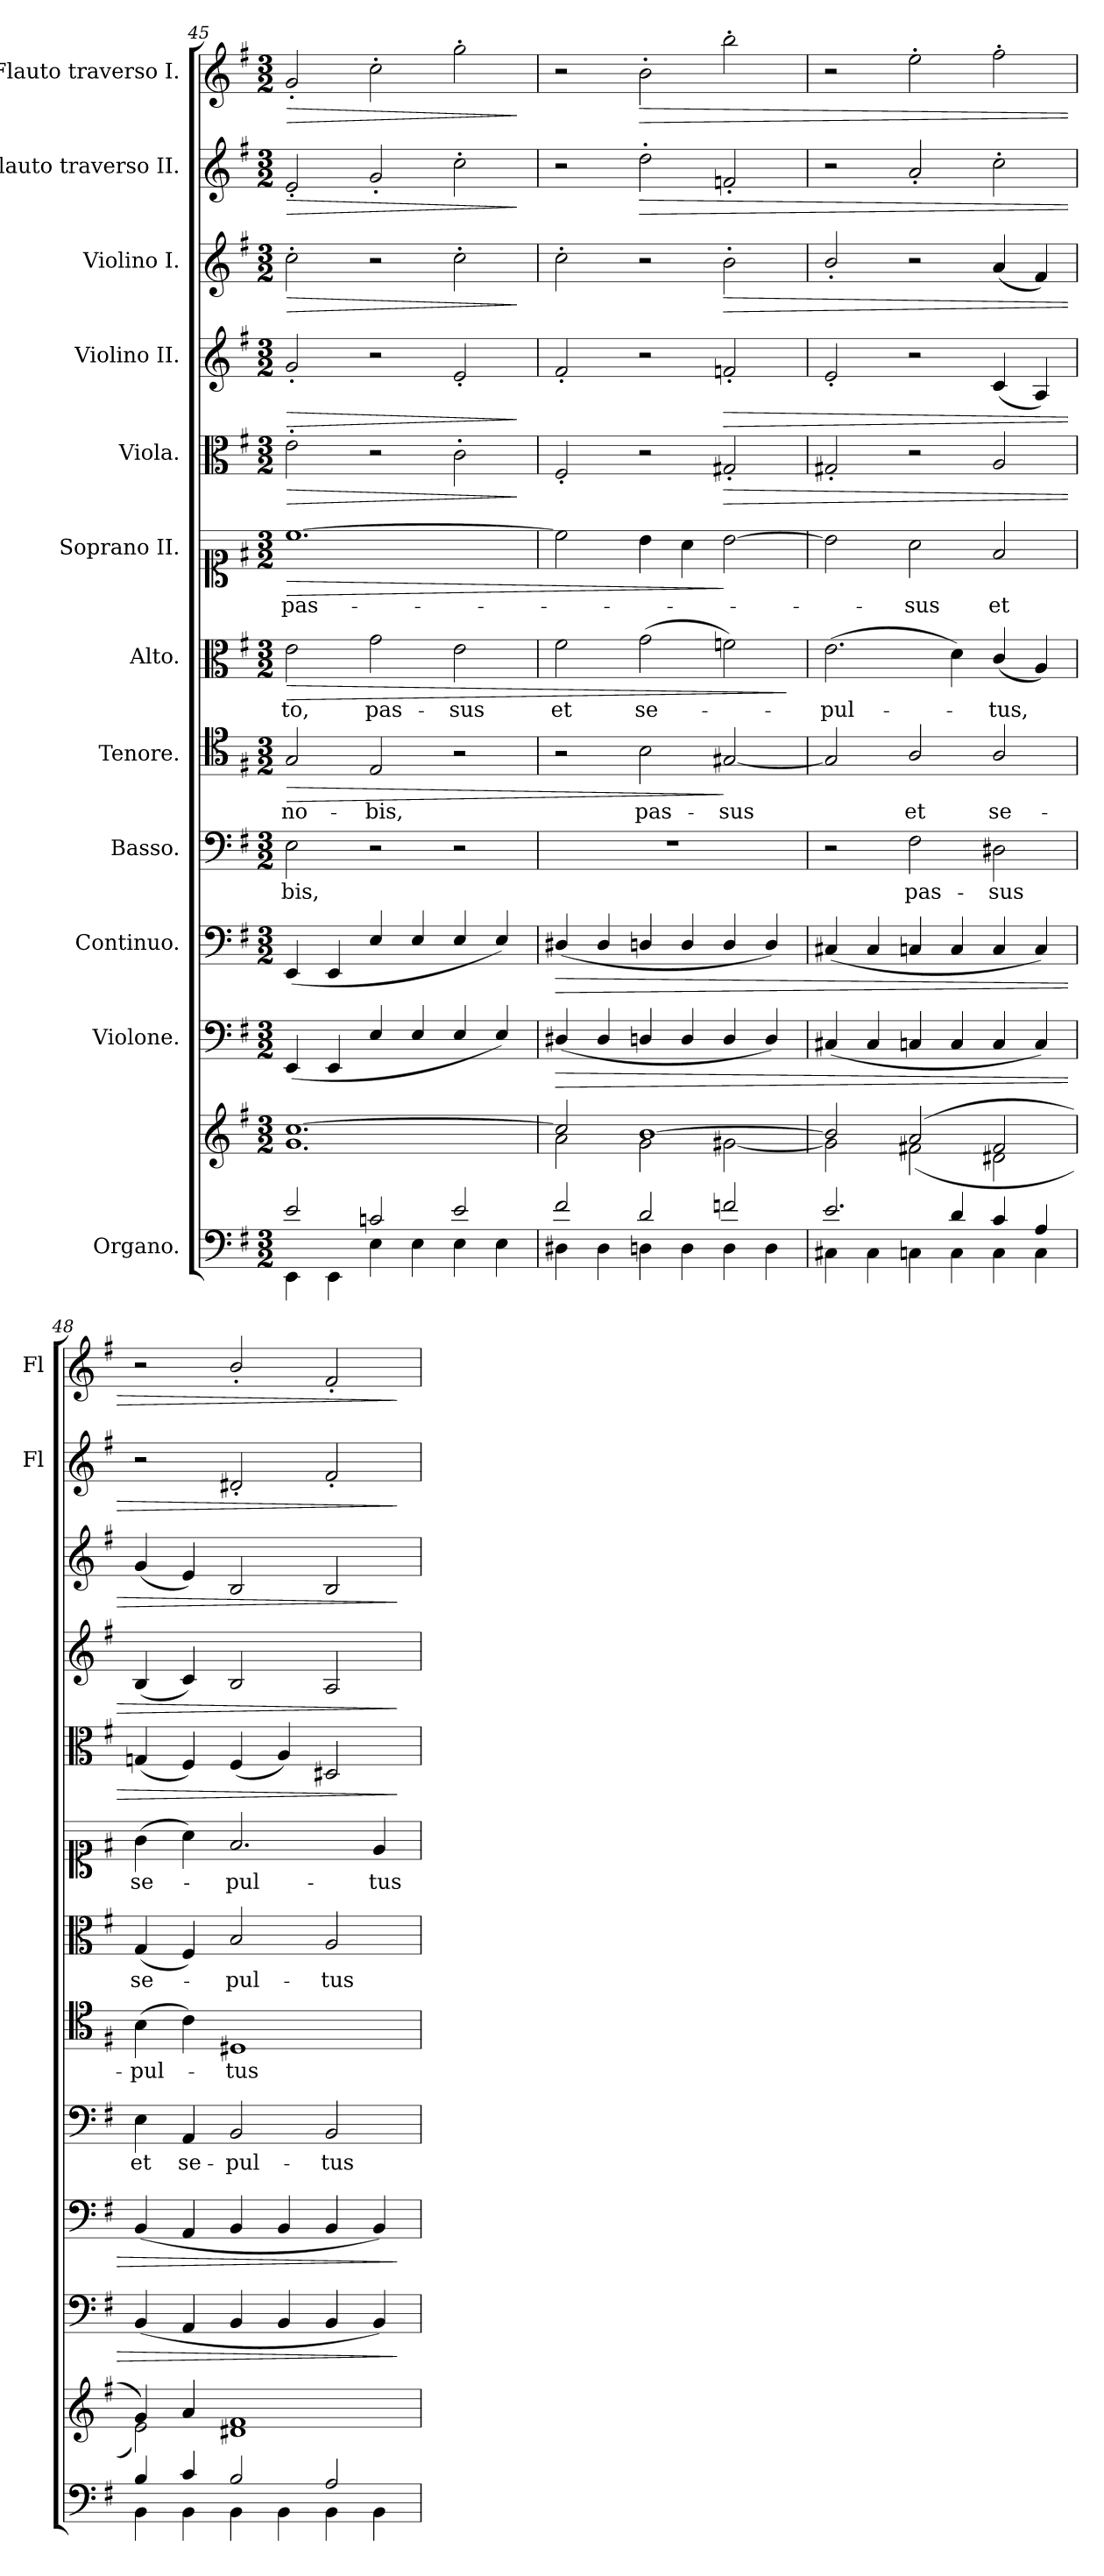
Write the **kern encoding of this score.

**kern	**kern	**kern	**dynam	**kern	**dynam	**kern	**text	**dynam	**kern	**text	**dynam	**kern	**text	**dynam	**kern	**text	**dynam	**kern	**dynam	**kern	**dynam	**kern	**dynam	**kern	**dynam	**kern	**dynam
*part12	*part12	*part11	*part11	*part10	*part10	*part9	*part9	*part9	*part8	*part8	*part8	*part7	*part7	*part7	*part6	*part6	*part6	*part5	*part5	*part4	*part4	*part3	*part3	*part2	*part2	*part1	*part1
*staff13	*staff12	*staff11	*staff11	*staff10	*staff10	*staff9	*staff9	*staff9	*staff8	*staff8	*staff8	*staff7	*staff7	*staff7	*staff6	*staff6	*staff6	*staff5	*staff5	*staff4	*staff4	*staff3	*staff3	*staff2	*staff2	*staff1	*staff1
*I"Organo.	*	*I"Violone.	*	*I"Continuo.	*	*I"Basso.	*	*	*I"Tenore.	*	*	*I"Alto.	*	*	*I"Soprano II.	*	*	*I"Viola.	*	*I"Violino II.	*	*I"Violino I.	*	*I"Flauto traverso II.	*	*I"Flauto traverso I.	*
*	*	*	*	*	*	*	*	*	*	*	*	*	*	*	*	*	*	*	*	*	*	*	*	*I'Fl	*	*I'Fl	*
*clefF4	*clefG2	*clefF4	*	*clefF4	*	*clefF4	*	*	*clefC4	*	*	*clefC3	*	*	*clefC1	*	*	*clefC3	*	*clefG2	*	*clefG2	*	*clefG2	*	*clefG2	*
*	*	*ITrd7c12	*	*	*	*	*	*	*	*	*	*	*	*	*	*	*	*	*	*	*	*	*	*	*	*	*
*k[f#]	*k[f#]	*k[f#]	*	*k[f#]	*	*k[f#]	*	*	*k[f#]	*	*	*k[f#]	*	*	*k[f#]	*	*	*k[f#]	*	*k[f#]	*	*k[f#]	*	*k[f#]	*	*k[f#]	*
*M3/2	*M3/2	*M3/2	*	*M3/2	*	*M3/2	*	*	*M3/2	*	*	*M3/2	*	*	*M3/2	*	*	*M3/2	*	*M3/2	*	*M3/2	*	*M3/2	*	*M3/2	*
=45	=45	=45	=45	=45	=45	=45	=45	=45	=45	=45	=45	=45	=45	=45	=45	=45	=45	=45	=45	=45	=45	=45	=45	=45	=45	=45	=45
*^	*^	*	*	*	*	*	*	*	*	*	*	*	*	*	*	*	*	*	*	*	*	*	*	*	*	*	*
!	!	!	!	!	!LO:DY:b	!	!LO:DY:b	!	!LO:LY:b	!	!	!LO:LY:b	!LO:HP:b	!	!LO:LY:b	!LO:HP:b	!	!LO:LY:b	!LO:HP:b	!	!LO:HP:b	!	!LO:HP:b	!	!LO:HP:b	!	!LO:HP:b	!	!LO:HP:b
2e/	4EE\	[1.cc	1.g	(4EEE/	other-dynamics	(4EE/	other-dynamics	2E\	-bis,	.	2G/	no-	>	2e\	-to,	>	[1.cc	pas-	>	2e'\	>	2g'/	>	2cc'\	>	2e'/	>	2g'/	>
!	!	!	!	!	!LO:DY:b	!	!LO:DY:b	!	!	!	!	!	!	!	!	!	!	!	!	!	!	!	!	!	!	!	!	!	!
.	4EE\	.	.	4EEE/	other-dynamics	4EE/	other-dynamics	.	.	.	.	.	.	.	.	.	.	.	.	.	.	.	.	.	.	.	.	.	.
!	!	!	!	!	!	!	!	!	!	!	!	!LO:LY:b	!	!	!LO:LY:b	!	!	!	!	!	!	!	!	!	!	!	!	!	!
2cn/	4E\	.	.	4EE/	.	4E/	.	2r	.	.	2E/	-bis,	.	2g\	pas-	.	.	.	.	2r	.	2r	.	2r	.	2g'/	.	2cc'\	.
.	4E\	.	.	4EE/	.	4E/	.	.	.	.	.	.	.	.	.	.	.	.	.	.	.	.	.	.	.	.	.	.	.
!	!	!	!	!	!	!	!	!	!	!	!	!	!	!	!LO:LY:b	!	!	!	!	!	!	!	!	!	!	!	!	!	!
2e/	4E\	.	.	4EE/	.	4E/	.	2r	.	.	2r	.	.	2e\	-sus	.	.	.	.	2c'\	.	2e'/	.	2cc'\	.	2cc'\	.	2gg'\	.
.	4E\	.	.	4EE/)	.	4E/)	.	.	.	.	.	.	.	.	.	.	.	.	.	.	.	.	.	.	.	.	.	.	.
*v	*v	*	*	*	*	*	*	*	*	*	*	*	*	*	*	*	*	*	*	*	*	*	*	*	*	*	*	*	*
*	*v	*v	*	*	*	*	*	*	*	*	*	*	*	*	*	*	*	*	*	*	*	*	*	*	*	*	*	*
.	.	.	.	.	.	.	.	.	.	.	.	.	.	.	.	.	.	.	]	.	]	.	]	.	]	.	]
=46	=46	=46	=46	=46	=46	=46	=46	=46	=46	=46	=46	=46	=46	=46	=46	=46	=46	=46	=46	=46	=46	=46	=46	=46	=46	=46	=46
*^	*^	*	*	*	*	*	*	*	*	*	*	*	*	*	*	*	*	*	*	*	*	*	*	*	*	*	*
!	!	!	!	!	!LO:HP:b	!	!LO:HP:b	!	!	!	!	!	!	!	!LO:LY:b	!	!	!	!	!	!LO:DY:b	!	!LO:DY:b	!	!LO:DY:b	!	!LO:DY:b	!	!LO:DY:b
2f#/	4D#X\	2cc/]	2a\	(4DD#X/	>	(4D#X/	>	1.r	.	.	2r	.	.	2f#\	et	.	2cc\]	.	.	2F#'/	other-dynamics	2f#'/	other-dynamics	2cc'\	other-dynamics	2r	other-dynamics	2r	other-dynamics
.	4D#\	.	.	4DD#/	.	4D#/	.	.	.	.	.	.	.	.	.	.	.	.	.	.	.	.	.	.	.	.	.	.	.
!	!	!	!	!	!	!	!	!	!	!	!	!LO:LY:b	!	!	!LO:LY:b	!	!	!	!	!	!	!	!	!	!	!	!LO:HP:b	!	!LO:HP:b
2d/	4Dn\	[1b	2g\	4DDn/	.	4Dn/	.	.	.	.	2B\	pas-	.	(2g\	se-	.	4b\	.	.	2r	.	2r	.	2r	.	2dd'\	>	2b'\	>
.	4D\	.	.	4DD/	.	4D/	.	.	.	.	.	.	.	.	.	.	4a\	.	.	.	.	.	.	.	.	.	.	.	.
!	!	!	!	!	!	!	!	!	!	!	!	!LO:LY:b	!LO:DY:n=1:b	!	!	!	!	!	!LO:DY:n=1:b	!	!LO:HP:b	!	!LO:HP:b	!	!LO:HP:b	!	!	!	!
2fn/	4D\	.	[2g#X\	4DD/	.	4D/	.	.	.	.	[2G#X/	-sus	] other-dynamics	2fn\)	.	.	[2b\	.	] other-dynamics	2G#X'/	>	2fn'/	>	2b'\	>	2fn'/	.	2bb'\	.
.	4D\	.	.	4DD/)	.	4D/)	.	.	.	.	.	.	.	.	.	.	.	.	.	.	.	.	.	.	.	.	.	.	.
*v	*v	*	*	*	*	*	*	*	*	*	*	*	*	*	*	*	*	*	*	*	*	*	*	*	*	*	*	*	*
*	*v	*v	*	*	*	*	*	*	*	*	*	*	*	*	*	*	*	*	*	*	*	*	*	*	*	*	*	*
.	.	.	.	.	.	.	.	.	.	.	.	.	.	]	.	.	.	.	.	.	.	.	.	.	.	.	.
!!LO:LB:g=z
=47	=47	=47	=47	=47	=47	=47	=47	=47	=47	=47	=47	=47	=47	=47	=47	=47	=47	=47	=47	=47	=47	=47	=47	=47	=47	=47	=47
*^	*^	*	*	*	*	*	*	*	*	*	*	*	*	*	*	*	*	*	*	*	*	*	*	*	*	*	*
!	!	!	!	!	!	!	!	!	!	!	!	!	!	!	!LO:LY:b	!LO:DY:b	!	!	!	!	!	!	!	!	!	!	!	!	!
2.e/	4C#X\	2b/]	2g#\]	(4CC#X/	.	(4C#X/	.	2r	.	.	2G#/]	.	.	(2.e\	pul-	other-dynamics	2b\]	.	.	2G#X'/	.	2e'/	.	2b'/	.	2r	.	2r	.
.	4C#\	.	.	4CC#/	.	4C#/	.	.	.	.	.	.	.	.	.	.	.	.	.	.	.	.	.	.	.	.	.	.	.
!	!	!	!	!	!	!	!	!	!LO:LY:b	!LO:DY:b	!	!LO:LY:b	!	!	!	!	!	!LO:LY:b	!	!	!	!	!	!	!	!	!	!	!
.	4Cn\	(2a/	(2f#X\	4CCn/	.	4Cn/	.	2F#\	pas-	other-dynamics	2A/	et	.	.	.	.	2a\	sus	.	2r	.	2r	.	2r	.	2a'/	.	2ee'\	.
4d/	4C\	.	.	4CC/	.	4C/	.	.	.	.	.	.	.	4d\)	.	.	.	.	.	.	.	.	.	.	.	.	.	.	.
!	!	!	!	!	!	!	!	!	!LO:LY:b	!	!	!LO:LY:b	!	!	!LO:LY:b	!	!	!LO:LY:b	!	!	!	!	!	!	!	!	!	!	!
4c/	4C\	2f#/	2d#X\	4CC/	.	4C/	.	2D#X\	-sus	.	2A/	se-	.	(4c/	-tus,	.	2f#/	et	.	2A/	.	(4c/	.	(4a/	.	2cc'\	.	2ff#'\	.
4A/	4C\	.	.	4CC/)	.	4C/)	.	.	.	.	.	.	.	4A/)	.	.	.	.	.	.	.	4A/)	.	4f#/)	.	.	.	.	.
=48	=48	=48	=48	=48	=48	=48	=48	=48	=48	=48	=48	=48	=48	=48	=48	=48	=48	=48	=48	=48	=48	=48	=48	=48	=48	=48	=48	=48	=48
!	!	!	!	!	!	!	!	!	!LO:LY:b	!	!	!LO:LY:b	!	!	!LO:LY:b	!	!	!LO:LY:b	!	!	!	!	!	!	!	!	!	!	!
4B/	4BB\	4g/)	2e\)	(4BBB/	.	(4BB/	.	4E\	et	.	(4B\	-pul-	.	(4G/	se-	.	(4g\	se-	.	(4Gn/	.	(4B/	.	(4g/	.	2r	.	2r	.
!	!	!	!	!	!	!	!	!	!LO:LY:b	!	!	!	!	!	!	!	!	!	!	!	!	!	!	!	!	!	!	!	!
4c/	4BB\	4a/	.	4AAA/	.	4AA/	.	4AA/	se-	.	4c\)	.	.	4F#/)	.	.	4a\)	.	.	4F#/)	.	4c/)	.	4e/)	.	.	.	.	.
!	!	!	!	!	!	!	!	!	!LO:LY:b	!	!	!LO:LY:b	!	!	!LO:LY:b	!	!	!LO:LY:b	!	!	!	!	!	!	!	!	!	!	!
2B/	4BB\	1f#	1d#X	4BBB/	.	4BB/	.	2BB/	-pul-	.	1D#X	-tus	.	2B/	-pul-	.	2.f#/	-pul-	.	(4F#/	.	2B/	.	2B/	.	2d#X'/	.	2b'/	.
.	4BB\	.	.	4BBB/	.	4BB/	.	.	.	.	.	.	.	.	.	.	.	.	.	4A/)	.	.	.	.	.	.	.	.	.
!	!	!	!	!	!	!	!	!	!LO:LY:b	!	!	!	!	!	!LO:LY:b	!	!	!	!	!	!	!	!	!	!	!	!	!	!
2A/	4BB\	.	.	4BBB/	.	4BB/	.	2BB/	-tus	.	.	.	.	2A/	-tus	.	.	.	.	2D#X/	.	2A/	.	2B/	.	2f#'/	.	2f#'/	.
!	!	!	!	!	!	!	!	!	!	!	!	!	!	!	!	!	!	!LO:LY:b	!	!	!	!	!	!	!	!	!	!	!
.	4BB\	.	.	4BBB/)	.	4BB/)	.	.	.	.	.	.	.	.	.	.	4e/	-tus	.	.	.	.	.	.	.	.	.	.	.
*v	*v	*	*	*	*	*	*	*	*	*	*	*	*	*	*	*	*	*	*	*	*	*	*	*	*	*	*	*	*
*	*v	*v	*	*	*	*	*	*	*	*	*	*	*	*	*	*	*	*	*	*	*	*	*	*	*	*	*	*
.	.	.	]	.	]	.	.	.	.	.	.	.	.	.	.	.	.	.	]	.	]	.	]	.	]	.	]
=	=	=	=	=	=	=	=	=	=	=	=	=	=	=	=	=	=	=	=	=	=	=	=	=	=	=	=
*-	*-	*-	*-	*-	*-	*-	*-	*-	*-	*-	*-	*-	*-	*-	*-	*-	*-	*-	*-	*-	*-	*-	*-	*-	*-	*-	*-
